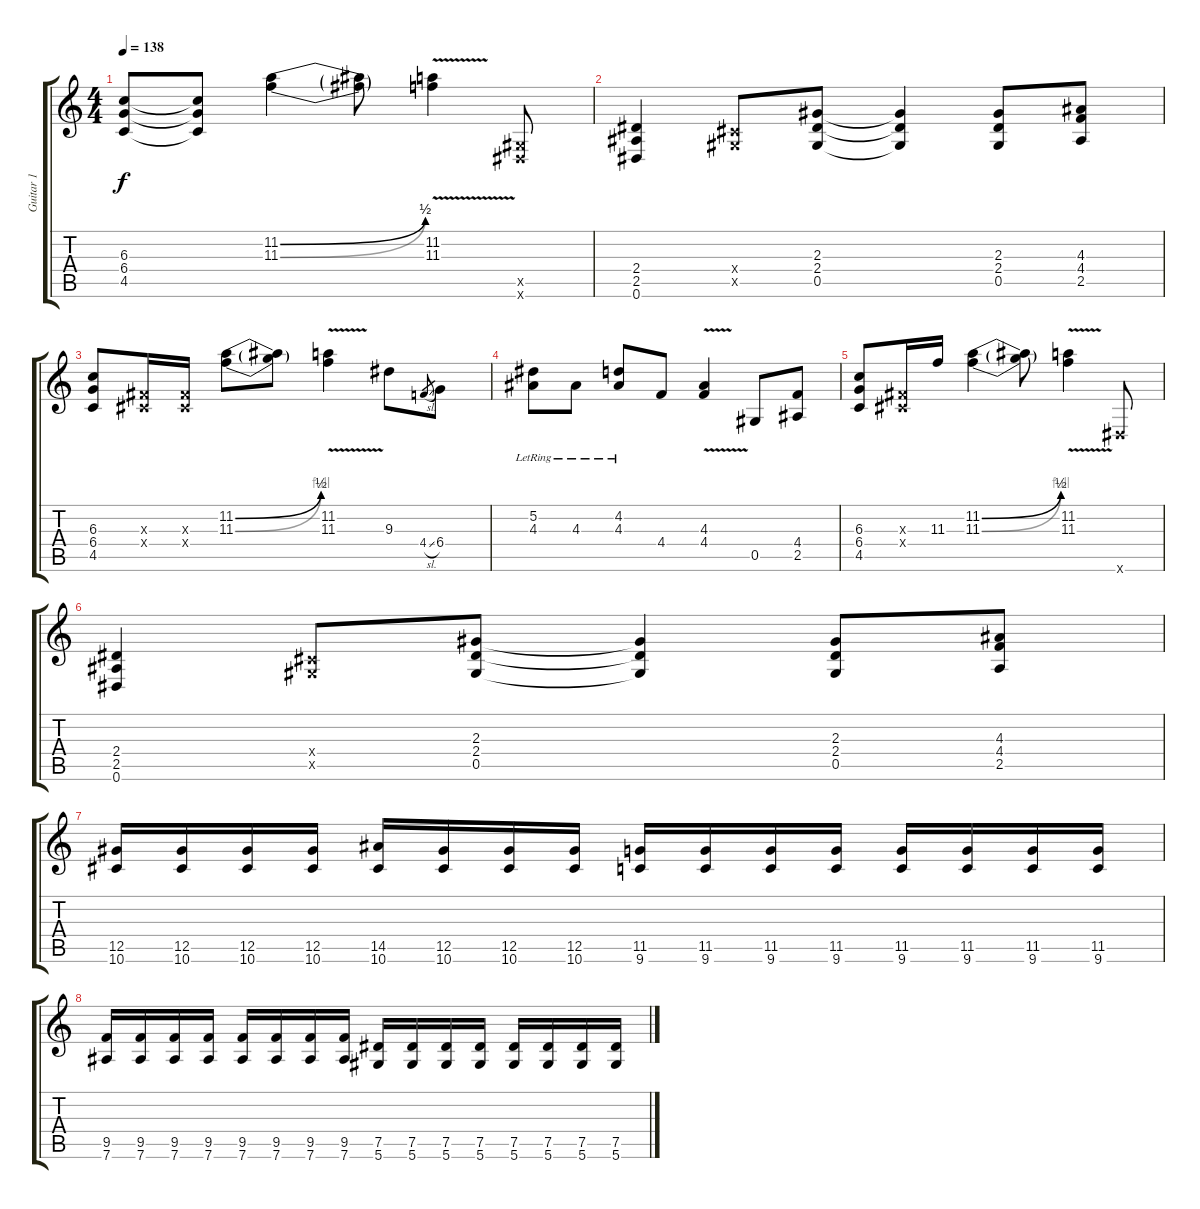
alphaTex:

\track ("Guitar 1" "Guitar 1") {instrument overdrivenguitar}
\staff {score tabs}
\tuning (Eb4 Bb3 Gb3 Db3 Ab2 Eb2) {hide}
\ts (4 4)
\tempo 138
\clef g2
\ks c
(6.3 6.4 4.5).8{dy f} (6.3{t} 6.4{t} 4.5{t}).8 (11.2{be (bend 0 0 60 2)} 11.3{be (bend 0 0 60 2)}).4 (11.2{t} 11.3{t}).8 (11.2{v} 11.3{v}).4 (0.5{x} 0.6{x}).8 |
(2.4 2.5 0.6).4 (0.4{x} 0.5{x}).8 (2.3 2.4 0.5).8 (2.3{t} 2.4{t} 0.5{t}).4 (2.3 2.4 0.5).8 (4.3 4.4 2.5).8 |
(6.3 6.4 4.5).8 (0.3{x} 0.4{x}).16 (0.3{x} 0.4{x}).16 (11.2{be (bend 0 0 60 2)} 11.3{be (bend 0 0 60 4)}).8 (11.2{t} 11.3{t}).8 (11.2{v} 11.3{v}).4 9.3.8 4.4{sl}.8{gr} 6.4.8 |
(5.2{lr} 4.3{lr}).8 4.3{lr}.8 (4.2{lr} 4.3{lr}).8 4.4.8 (4.3{v} 4.4{v}).4 0.5.8 (4.4 2.5).8 |
(6.3 6.4 4.5).8 (0.3{x} 0.4{x}).16 11.3.16 (11.2{be (bend 0 0 60 2)} 11.3{be (bend 0 0 60 4)}).4 (11.2{t} 11.3{t}).8 (11.2{v} 11.3{v}).4 0.6{x}.8 |
(2.4 2.5 0.6).4 (0.4{x} 0.5{x}).8 (2.3 2.4 0.5).8 (2.3{t} 2.4{t} 0.5{t}).4 (2.3 2.4 0.5).8 (4.3 4.4 2.5).8 |
(12.5 10.6).16 (12.5 10.6).16 (12.5 10.6).16 (12.5 10.6).16 (14.5 10.6).16 (12.5 10.6).16 (12.5 10.6).16 (12.5 10.6).16 (11.5 9.6).16 (11.5 9.6).16 (11.5 9.6).16 (11.5 9.6).16 (11.5 9.6).16 (11.5 9.6).16 (11.5 9.6).16 (11.5 9.6).16 |
(9.5 7.6).16 (9.5 7.6).16 (9.5 7.6).16 (9.5 7.6).16 (9.5 7.6).16 (9.5 7.6).16 (9.5 7.6).16 (9.5 7.6).16 (7.5 5.6).16 (7.5 5.6).16 (7.5 5.6).16 (7.5 5.6).16 (7.5 5.6).16 (7.5 5.6).16 (7.5 5.6).16 (7.5 5.6).16
